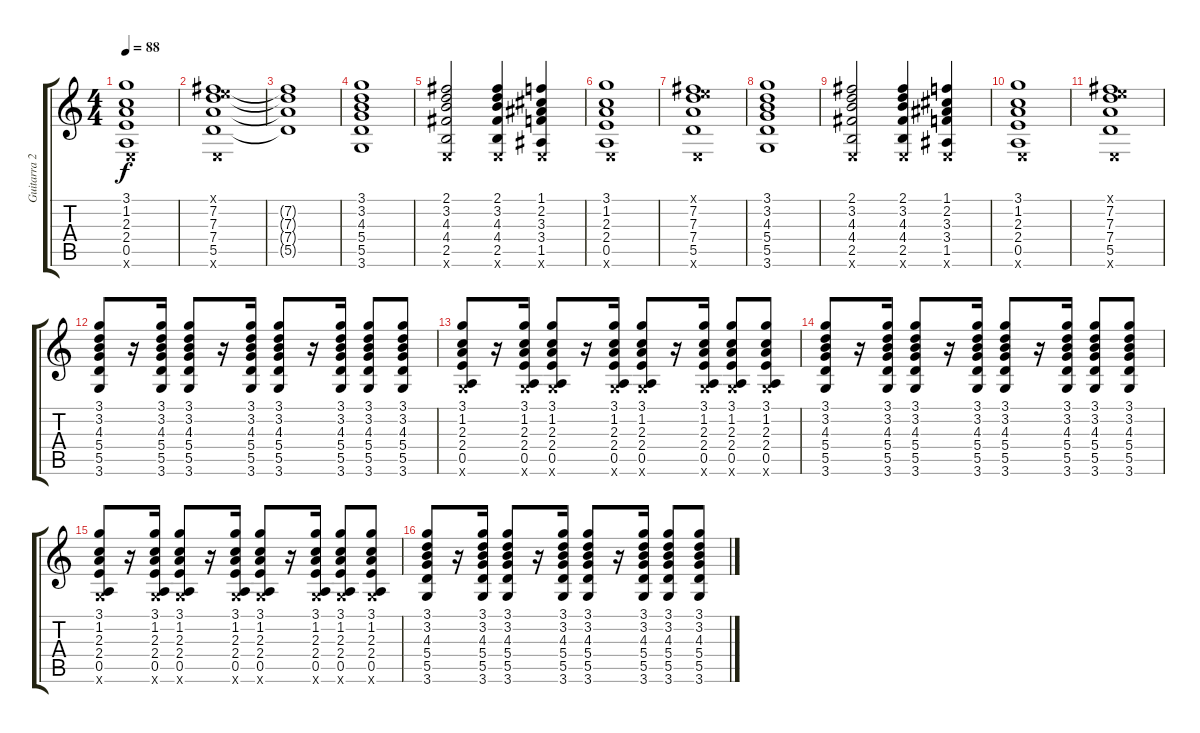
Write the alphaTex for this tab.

\track ("Guitarra 2" "Guitarra 2") {instrument electricguitarjazz}
\staff {score tabs}
\tuning (E4 B3 G3 D3 A2 E2) {hide}
\ts (4 4)
\tempo 88
\clef g2
\ks c
(3.1 1.2 2.3 2.4 0.5 0.6{x}).1{dy f} |
(0.1{x} 7.2 7.3 7.4 5.5 0.6{x}).1 |
(7.2{t} 7.3{t} 7.4{t} 5.5{t}).1 |
(3.1 3.2 4.3 5.4 5.5 3.6).1 |
(2.1 3.2 4.3 4.4 2.5 0.6{x}).2 (2.1 3.2 4.3 4.4 2.5 0.6{x}).4 (1.1 2.2 3.3 3.4 1.5 0.6{x}).4 |
(3.1 1.2 2.3 2.4 0.5 0.6{x}).1 |
(0.1{x} 7.2 7.3 7.4 5.5 0.6{x}).1 |
(3.1 3.2 4.3 5.4 5.5 3.6).1 |
(2.1 3.2 4.3 4.4 2.5 0.6{x}).2 (2.1 3.2 4.3 4.4 2.5 0.6{x}).4 (1.1 2.2 3.3 3.4 1.5 0.6{x}).4 |
(3.1 1.2 2.3 2.4 0.5 0.6{x}).1 |
(0.1{x} 7.2 7.3 7.4 5.5 0.6{x}).1 |
(3.1 3.2 4.3 5.4 5.5 3.6).8 r.16 (3.1 3.2 4.3 5.4 5.5 3.6).16 (3.1 3.2 4.3 5.4 5.5 3.6).8 r.16 (3.1 3.2 4.3 5.4 5.5 3.6).16 (3.1 3.2 4.3 5.4 5.5 3.6).8 r.16 (3.1 3.2 4.3 5.4 5.5 3.6).16 (3.1 3.2 4.3 5.4 5.5 3.6).8 (3.1 3.2 4.3 5.4 5.5 3.6).8 |
(3.1 1.2 2.3 2.4 0.5 3.6{x}).8 r.16 (3.1 1.2 2.3 2.4 0.5 3.6{x}).16 (3.1 1.2 2.3 2.4 0.5 3.6{x}).8 r.16 (3.1 1.2 2.3 2.4 0.5 3.6{x}).16 (3.1 1.2 2.3 2.4 0.5 3.6{x}).8 r.16 (3.1 1.2 2.3 2.4 0.5 3.6{x}).16 (3.1 1.2 2.3 2.4 0.5 3.6{x}).8 (3.1 1.2 2.3 2.4 0.5 3.6{x}).8 |
(3.1 3.2 4.3 5.4 5.5 3.6).8 r.16 (3.1 3.2 4.3 5.4 5.5 3.6).16 (3.1 3.2 4.3 5.4 5.5 3.6).8 r.16 (3.1 3.2 4.3 5.4 5.5 3.6).16 (3.1 3.2 4.3 5.4 5.5 3.6).8 r.16 (3.1 3.2 4.3 5.4 5.5 3.6).16 (3.1 3.2 4.3 5.4 5.5 3.6).8 (3.1 3.2 4.3 5.4 5.5 3.6).8 |
(3.1 1.2 2.3 2.4 0.5 3.6{x}).8 r.16 (3.1 1.2 2.3 2.4 0.5 3.6{x}).16 (3.1 1.2 2.3 2.4 0.5 3.6{x}).8 r.16 (3.1 1.2 2.3 2.4 0.5 3.6{x}).16 (3.1 1.2 2.3 2.4 0.5 3.6{x}).8 r.16 (3.1 1.2 2.3 2.4 0.5 3.6{x}).16 (3.1 1.2 2.3 2.4 0.5 3.6{x}).8 (3.1 1.2 2.3 2.4 0.5 3.6{x}).8 |
(3.1 3.2 4.3 5.4 5.5 3.6).8 r.16 (3.1 3.2 4.3 5.4 5.5 3.6).16 (3.1 3.2 4.3 5.4 5.5 3.6).8 r.16 (3.1 3.2 4.3 5.4 5.5 3.6).16 (3.1 3.2 4.3 5.4 5.5 3.6).8 r.16 (3.1 3.2 4.3 5.4 5.5 3.6).16 (3.1 3.2 4.3 5.4 5.5 3.6).8 (3.1 3.2 4.3 5.4 5.5 3.6).8
